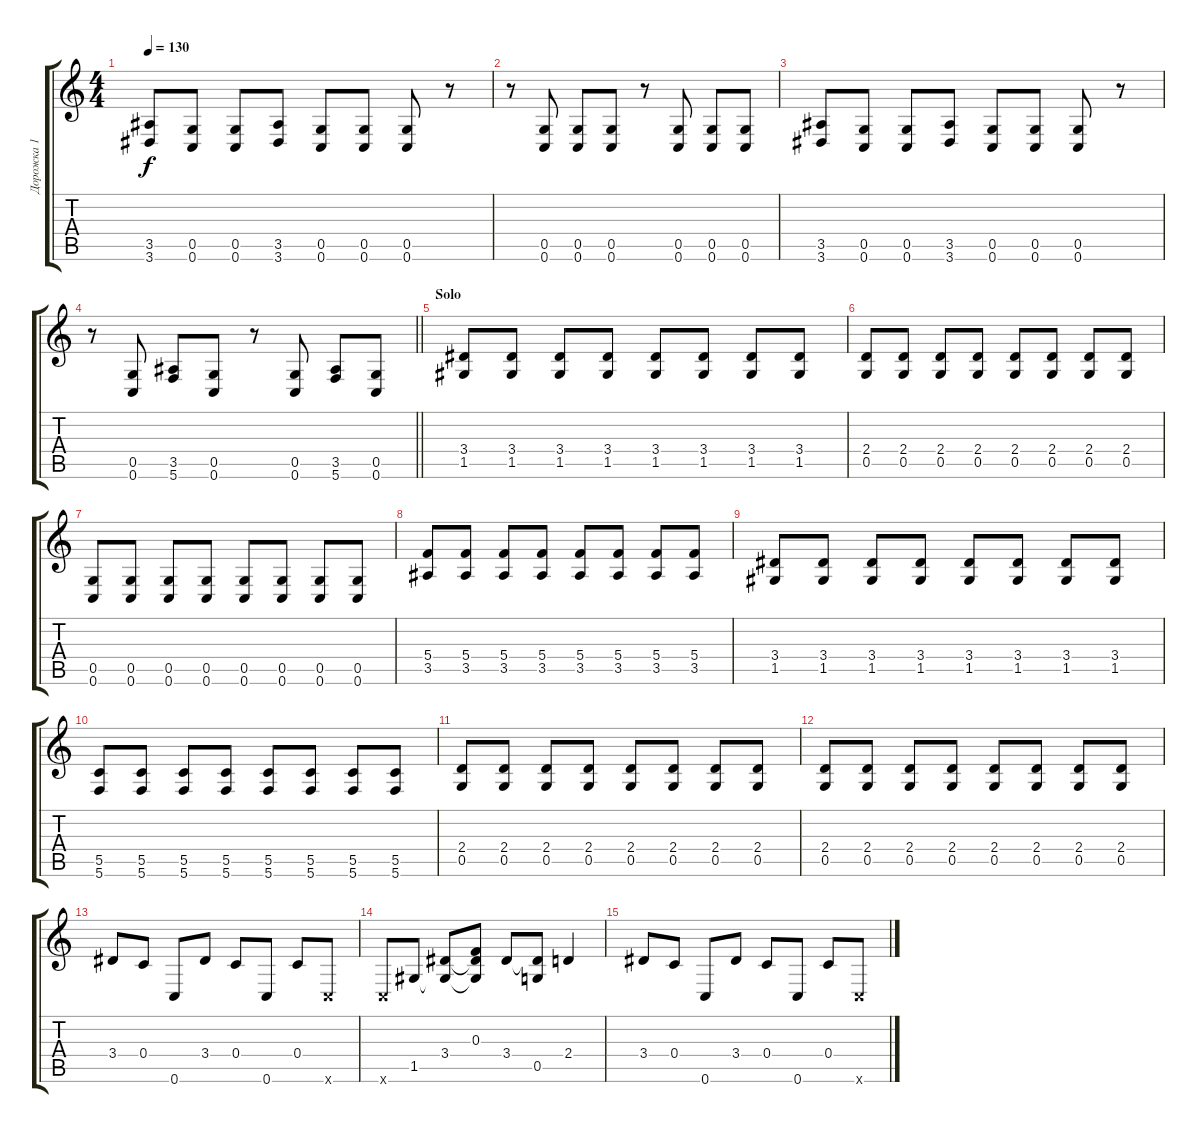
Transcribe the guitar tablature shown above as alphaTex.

\track ("Дорожка 1" "Дорожка 1") {instrument distortionguitar}
\staff {score tabs}
\tuning (D4 A3 F3 C3 G2 C2) {hide}
\ts (4 4)
\tempo 130
\clef g2
\ks c
(3.5 3.6).8{dy f} (0.5 0.6).8 (0.5 0.6).8 (3.5 3.6).8 (0.5 0.6).8 (0.5 0.6).8 (0.5 0.6).8 r.8 |
r.8 (0.5 0.6).8 (0.5 0.6).8 (0.5 0.6).8 r.8 (0.5 0.6).8 (0.5 0.6).8 (0.5 0.6).8 |
(3.5 3.6).8 (0.5 0.6).8 (0.5 0.6).8 (3.5 3.6).8 (0.5 0.6).8 (0.5 0.6).8 (0.5 0.6).8 r.8 |
\barLineRight lightlight
r.8 (0.5 0.6).8 (3.5 5.6).8 (0.5 0.6).8 r.8 (0.5 0.6).8 (3.5 5.6).8 (0.5 0.6).8 |
\section ("" "Solo")
(3.4 1.5).8 (3.4 1.5).8 (3.4 1.5).8 (3.4 1.5).8 (3.4 1.5).8 (3.4 1.5).8 (3.4 1.5).8 (3.4 1.5).8 |
(2.4 0.5).8 (2.4 0.5).8 (2.4 0.5).8 (2.4 0.5).8 (2.4 0.5).8 (2.4 0.5).8 (2.4 0.5).8 (2.4 0.5).8 |
(0.5 0.6).8 (0.5 0.6).8 (0.5 0.6).8 (0.5 0.6).8 (0.5 0.6).8 (0.5 0.6).8 (0.5 0.6).8 (0.5 0.6).8 |
(5.4 3.5).8 (5.4 3.5).8 (5.4 3.5).8 (5.4 3.5).8 (5.4 3.5).8 (5.4 3.5).8 (5.4 3.5).8 (5.4 3.5).8 |
(3.4 1.5).8 (3.4 1.5).8 (3.4 1.5).8 (3.4 1.5).8 (3.4 1.5).8 (3.4 1.5).8 (3.4 1.5).8 (3.4 1.5).8 |
(5.5 5.6).8 (5.5 5.6).8 (5.5 5.6).8 (5.5 5.6).8 (5.5 5.6).8 (5.5 5.6).8 (5.5 5.6).8 (5.5 5.6).8 |
(2.4 0.5).8 (2.4 0.5).8 (2.4 0.5).8 (2.4 0.5).8 (2.4 0.5).8 (2.4 0.5).8 (2.4 0.5).8 (2.4 0.5).8 |
(2.4 0.5).8 (2.4 0.5).8 (2.4 0.5).8 (2.4 0.5).8 (2.4 0.5).8 (2.4 0.5).8 (2.4 0.5).8 (2.4 0.5).8 |
3.4.8 0.4.8 0.6.8 3.4.8 0.4.8 0.6.8 0.4.8 0.6{x}.8 |
0.6{x}.8 1.5.8 (3.4 1.5{t}).8 (0.3 3.4{t} 1.5{t}).8 3.4.8 (3.4{t} 0.5).8 2.4.4 |
3.4.8 0.4.8 0.6.8 3.4.8 0.4.8 0.6.8 0.4.8 0.6{x}.8
